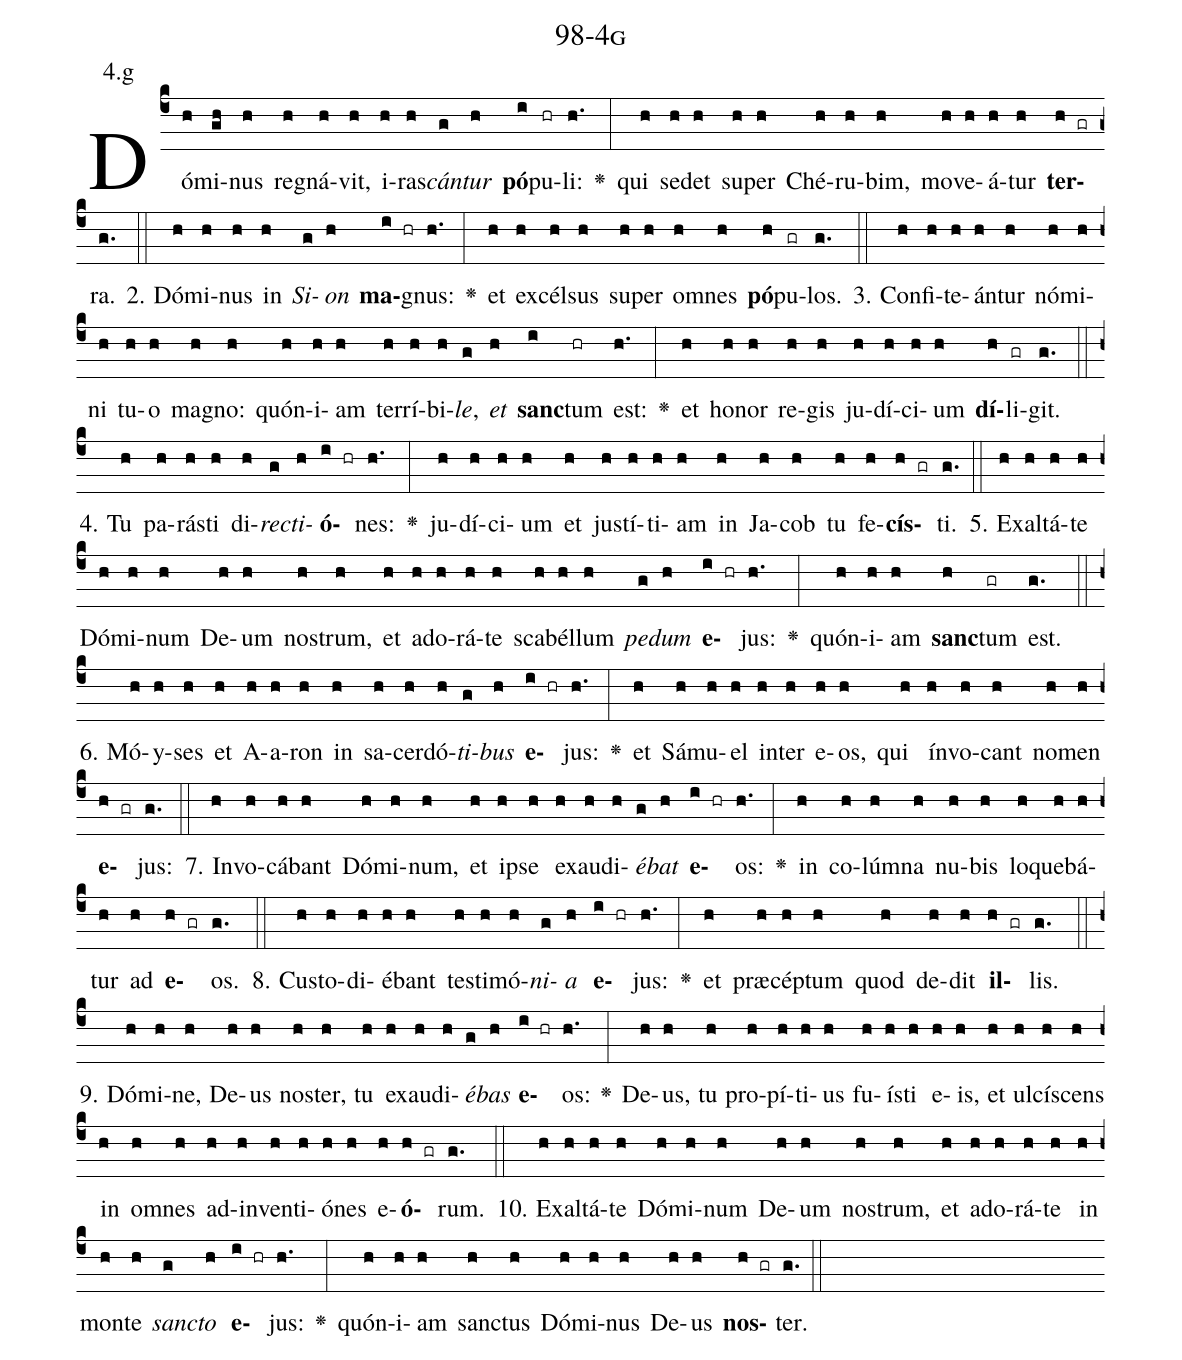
name: 98-4g;
annotation: 4.g;
%%
(c4)Dó(h)mi(gh)nus(h) re(h)gná(h)vit,(h) i(h)ras(h)<i>cán</i>(g)<i>tur</i>(h) <b>pó</b>(i)pu(hr)li:(h.) <v>\greheightstar</v>(:) qui(h) se(h)det(h) su(h)per(h) Ché(h)ru(h)bim,(h) mo(h)ve(h)á(h)tur(h) <b>ter</b>(h gr)ra.(g.) (::)
2. Dó(h)mi(h)nus(h) in(h) <i>Si</i>(g)<i>on</i>(h) <b>ma</b>(i hr)gnus:(h.) <v>\greheightstar</v>(:) et(h) ex(h)cél(h)sus(h) su(h)per(h) om(h)nes(h) <b>pó</b>(h)pu(gr)los.(g.) (::)
3. Con(h)fi(h)te(h)án(h)tur(h) nó(h)mi(h)ni(h) tu(h)o(h) ma(h)gno:(h) quón(h)i(h)am(h) ter(h)rí(h)bi(h)<i>le</i>,(g) <i>et</i>(h) <b>sanc</b>(i)tum(hr) est:(h.) <v>\greheightstar</v>(:) et(h) ho(h)nor(h) re(h)gis(h) ju(h)dí(h)ci(h)um(h) <b>dí</b>(h)li(gr)git.(g.) (::)
4. Tu(h) pa(h)rás(h)ti(h) di(h)<i>rec</i>(g)<i>ti</i>(h)<b>ó</b>(i hr)nes:(h.) <v>\greheightstar</v>(:) ju(h)dí(h)ci(h)um(h) et(h) jus(h)tí(h)ti(h)am(h) in(h) Ja(h)cob(h) tu(h) fe(h)<b>cís</b>(h gr)ti.(g.) (::)
5. Ex(h)al(h)tá(h)te(h) Dó(h)mi(h)num(h) De(h)um(h) nos(h)trum,(h) et(h) ad(h)o(h)rá(h)te(h) sca(h)bél(h)lum(h) <i>pe</i>(g)<i>dum</i>(h) <b>e</b>(i hr)jus:(h.) <v>\greheightstar</v>(:) quón(h)i(h)am(h) <b>sanc</b>(h)tum(gr) est.(g.) (::)
6. Mó(h)y(h)ses(h) et(h) A(h)a(h)ron(h) in(h) sa(h)cer(h)dó(h)<i>ti</i>(g)<i>bus</i>(h) <b>e</b>(i hr)jus:(h.) <v>\greheightstar</v>(:) et(h) Sá(h)mu(h)el(h) in(h)ter(h) e(h)os,(h) qui(h) ín(h)vo(h)cant(h) no(h)men(h) <b>e</b>(h gr)jus:(g.) (::)
7. In(h)vo(h)cá(h)bant(h) Dó(h)mi(h)num,(h) et(h) ip(h)se(h) ex(h)au(h)di(h)<i>é</i>(g)<i>bat</i>(h) <b>e</b>(i hr)os:(h.) <v>\greheightstar</v>(:) in(h) co(h)lúm(h)na(h) nu(h)bis(h) lo(h)que(h)bá(h)tur(h) ad(h) <b>e</b>(h gr)os.(g.) (::)
8. Cus(h)to(h)di(h)é(h)bant(h) tes(h)ti(h)mó(h)<i>ni</i>(g)<i>a</i>(h) <b>e</b>(i hr)jus:(h.) <v>\greheightstar</v>(:) et(h) præ(h)cép(h)tum(h) quod(h) de(h)dit(h) <b>il</b>(h gr)lis.(g.) (::)
9. Dó(h)mi(h)ne,(h) De(h)us(h) nos(h)ter,(h) tu(h) ex(h)au(h)di(h)<i>é</i>(g)<i>bas</i>(h) <b>e</b>(i hr)os:(h.) <v>\greheightstar</v>(:) De(h)us,(h) tu(h) pro(h)pí(h)ti(h)us(h) fu(h)ís(h)ti(h) e(h)is,(h) et(h) ul(h)cí(h)scens(h) in(h) om(h)nes(h) ad(h)in(h)ven(h)ti(h)ó(h)nes(h) e(h)<b>ó</b>(h gr)rum.(g.) (::)
10. Ex(h)al(h)tá(h)te(h) Dó(h)mi(h)num(h) De(h)um(h) nos(h)trum,(h) et(h) ad(h)o(h)rá(h)te(h) in(h) mon(h)te(h) <i>sanc</i>(g)<i>to</i>(h) <b>e</b>(i hr)jus:(h.) <v>\greheightstar</v>(:) quón(h)i(h)am(h) sanc(h)tus(h) Dó(h)mi(h)nus(h) De(h)us(h) <b>nos</b>(h gr)ter.(g.) (::)
